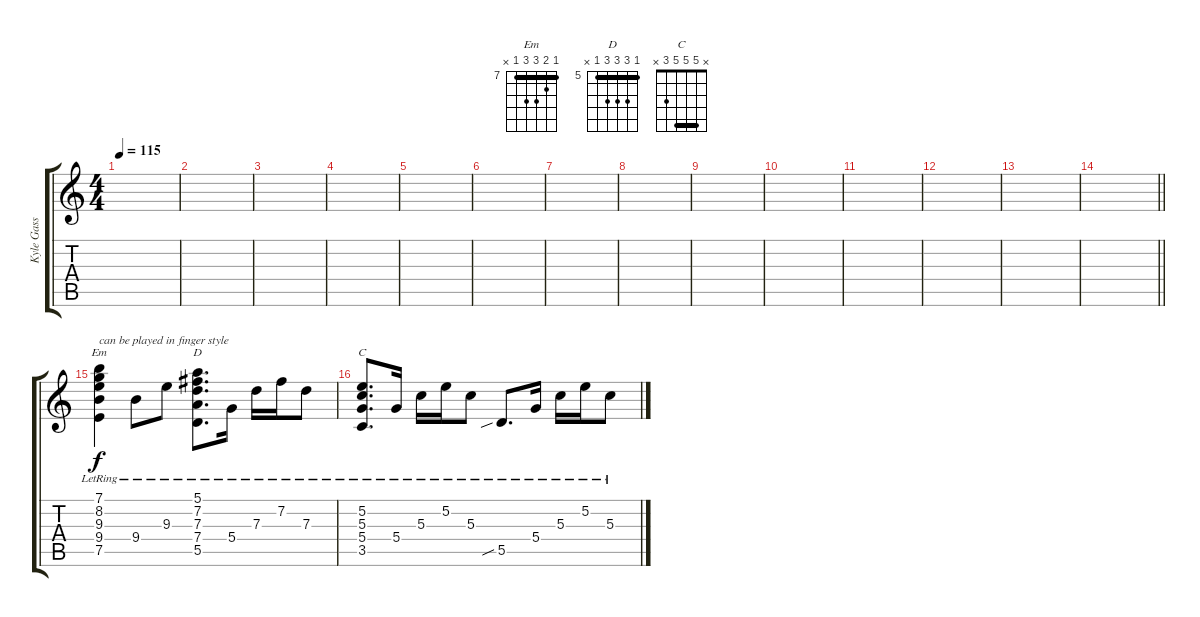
\track ("Kyle Gass" "Kyle Gass") {instrument distortionguitar}
\staff {score tabs}
\tuning (E4 B3 G3 D3 A2 D2) {hide}
\chord ("Em" 7 8 9 9 7 x) {firstfret 7 barre 7}
\chord ("D" 5 7 7 7 5 x) {firstfret 5 barre 5}
\chord ("C" x 5 5 5 3 x) {barre 5}
\ts (4 4)
\tempo 115
\clef g2
\ks c
|
|
|
|
|
|
|
|
|
|
|
|
|
\barLineRight lightlight
|
(7.1{lr} 8.2{lr} 9.3{lr} 9.4{lr} 7.5{lr}).4{ch "Em" txt "can be played in finger style" instrument electricguitarclean} 9.4{lr}.8 9.3{lr}.8 (5.1{lr} 7.2{lr} 7.3{lr} 7.4{lr} 5.5{lr}).8{d ch "D"} 5.4{lr}.16 7.3{lr}.16 7.2{lr}.16 7.3{lr}.8 |
(5.2{lr} 5.3{lr} 5.4{lr} 3.5{lr}).8{d ch "C"} 5.4{lr}.16 5.3{lr}.16 5.2{lr}.16 5.3{lr}.8 5.5{sib lr}.8{d} 5.4{lr}.16 5.3{lr}.16 5.2{lr}.16 5.3{lr}.8
